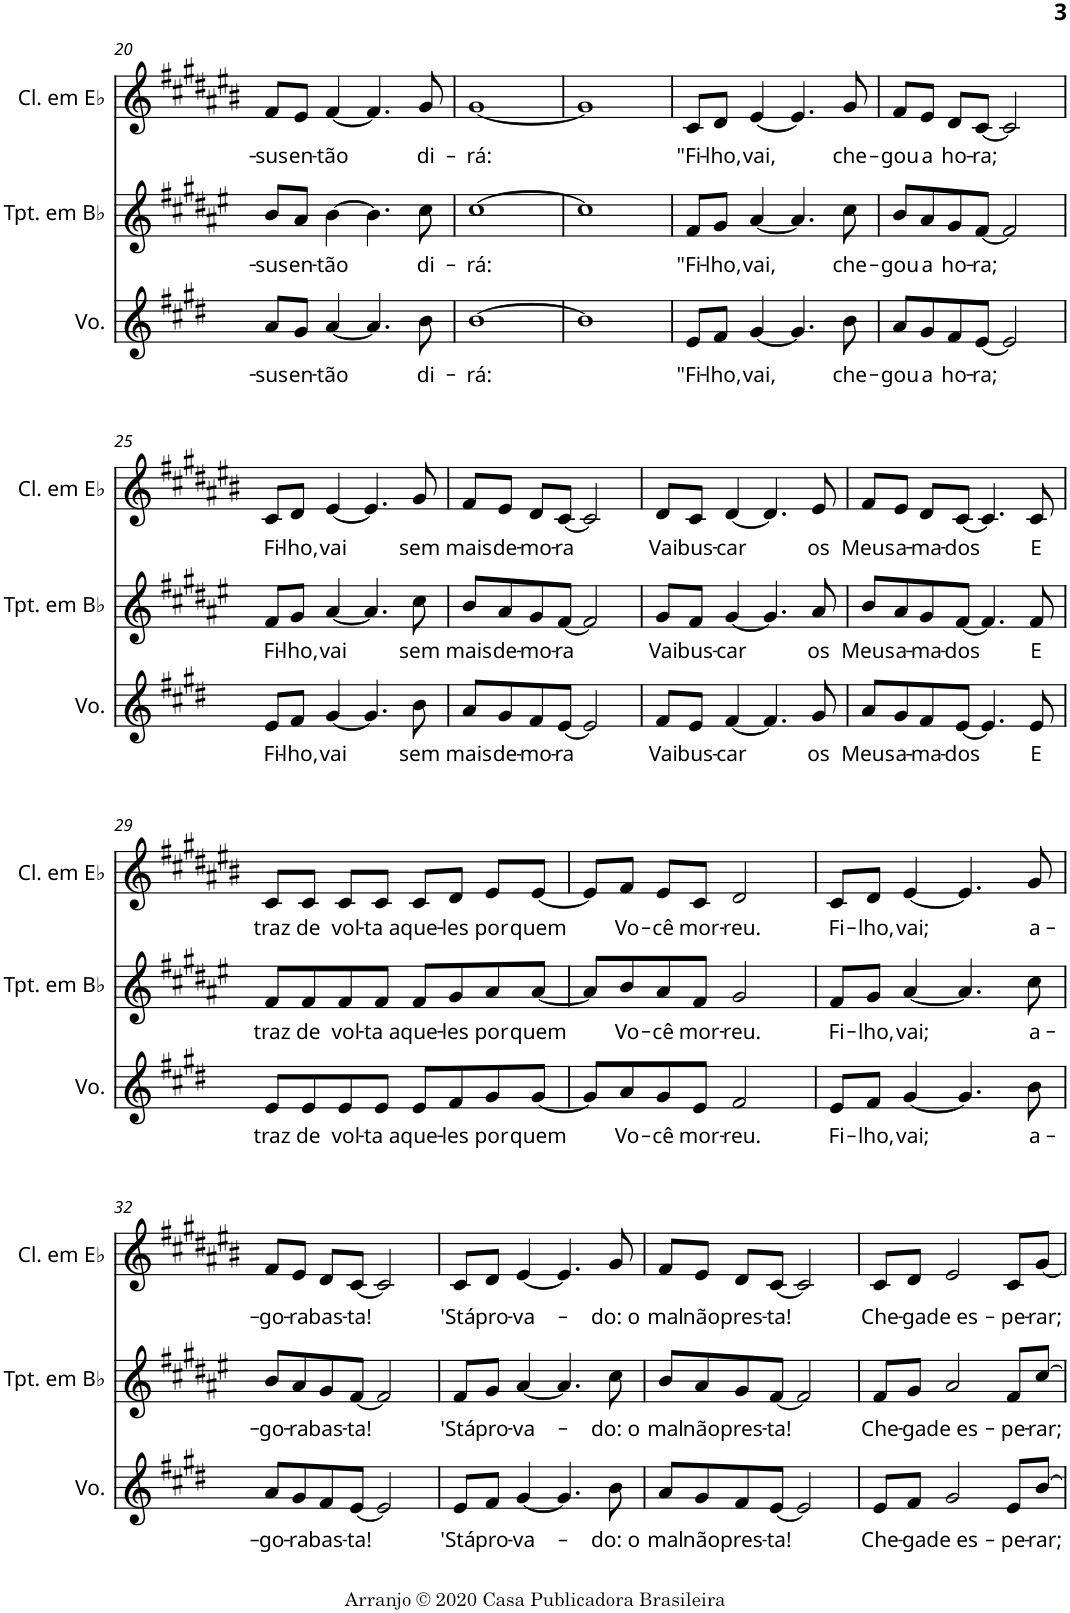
**kern	**text	**kern	**text	**kern	**text
*part3	*part3	*part2	*part2	*part1	*part1
*staff3	*staff3	*staff2	*staff2	*staff1	*staff1
*I"Voz	*	*I"Trompete em Bb	*	*I"Clarinete em Eb	*
*I'Vo.	*	*I'Tpt. em Bb	*	*I'Cl. em Eb	*
!!LO:PB:g=z
*clefG2	*	*clefG2	*	*clefG2	*
*	*	*Trd1c2	*	*Trd-2c-3	*
*k[f#c#g#d#]	*	*k[f#c#g#d#a#e#]	*	*k[f#c#g#d#a#e#b#]	*
*M4/4	*	*M4/4	*	*M4/4	*
=20	=20	=20	=20	=20	=20
!	!LO:LY:b	!	!LO:LY:b	!	!LO:LY:b
8a/L	-sus	8b/L	-sus	8f#/L	-sus
!	!LO:LY:b	!	!LO:LY:b	!	!LO:LY:b
8g#/J	en-	8a#/J	en-	8e#/J	en-
!	!LO:LY:b	!	!LO:LY:b	!	!LO:LY:b
[4a/	-tão	[4b\	-tão	[4f#/	-tão
4.a/]	.	4.b\]	.	4.f#/]	.
!	!LO:LY:b	!	!LO:LY:b	!	!LO:LY:b
8b\	di-	8cc#\	di-	8g#/	di-
=21	=21	=21	=21	=21	=21
!	!LO:LY:b	!	!LO:LY:b	!	!LO:LY:b
[1b	-rá:	[1cc#	-rá:	[1g#	-rá:
=22	=22	=22	=22	=22	=22
1b]	.	1cc#]	.	1g#]	.
=23	=23	=23	=23	=23	=23
!	!LO:LY:b	!	!LO:LY:b	!	!LO:LY:b
8e/L	"Fi-	8f#/L	"Fi-	8c#/L	"Fi-
!	!LO:LY:b	!	!LO:LY:b	!	!LO:LY:b
8f#/J	-lho,	8g#/J	-lho,	8d#/J	-lho,
!	!LO:LY:b	!	!LO:LY:b	!	!LO:LY:b
[4g#/	vai,	[4a#/	vai,	[4e#/	vai,
4.g#/]	.	4.a#/]	.	4.e#/]	.
!	!LO:LY:b	!	!LO:LY:b	!	!LO:LY:b
8b\	che-	8cc#\	che-	8g#/	che-
=24	=24	=24	=24	=24	=24
!	!LO:LY:b	!	!LO:LY:b	!	!LO:LY:b
8a/L	-gou	8b/L	-gou	8f#/L	-gou
!	!LO:LY:b	!	!LO:LY:b	!	!LO:LY:b
8g#/	a	8a#/	a	8e#/J	a
!	!LO:LY:b	!	!LO:LY:b	!	!LO:LY:b
8f#/	ho-	8g#/	ho-	8d#/L	ho-
!	!LO:LY:b	!	!LO:LY:b	!	!LO:LY:b
[8e/J	-ra;	[8f#/J	-ra;	[8c#/J	-ra;
2e/]	.	2f#/]	.	2c#/]	.
!!LO:LB:g=z
=25	=25	=25	=25	=25	=25
!	!LO:LY:b	!	!LO:LY:b	!	!LO:LY:b
8e/L	Fi-	8f#/L	Fi-	8c#/L	Fi-
!	!LO:LY:b	!	!LO:LY:b	!	!LO:LY:b
8f#/J	-lho,	8g#/J	-lho,	8d#/J	-lho,
!	!LO:LY:b	!	!LO:LY:b	!	!LO:LY:b
[4g#/	vai	[4a#/	vai	[4e#/	vai
4.g#/]	.	4.a#/]	.	4.e#/]	.
!	!LO:LY:b	!	!LO:LY:b	!	!LO:LY:b
8b\	sem	8cc#\	sem	8g#/	sem
=26	=26	=26	=26	=26	=26
!	!LO:LY:b	!	!LO:LY:b	!	!LO:LY:b
8a/L	mais	8b/L	mais	8f#/L	mais
!	!LO:LY:b	!	!LO:LY:b	!	!LO:LY:b
8g#/	de-	8a#/	de-	8e#/J	de-
!	!LO:LY:b	!	!LO:LY:b	!	!LO:LY:b
8f#/	-mo-	8g#/	-mo-	8d#/L	-mo-
!	!LO:LY:b	!	!LO:LY:b	!	!LO:LY:b
[8e/J	-ra	[8f#/J	-ra	[8c#/J	-ra
2e/]	.	2f#/]	.	2c#/]	.
=27	=27	=27	=27	=27	=27
!	!LO:LY:b	!	!LO:LY:b	!	!LO:LY:b
8f#/L	Vai	8g#/L	Vai	8d#/L	Vai
!	!LO:LY:b	!	!LO:LY:b	!	!LO:LY:b
8e/J	bus-	8f#/J	bus-	8c#/J	bus-
!	!LO:LY:b	!	!LO:LY:b	!	!LO:LY:b
[4f#/	-car	[4g#/	-car	[4d#/	-car
4.f#/]	.	4.g#/]	.	4.d#/]	.
!	!LO:LY:b	!	!LO:LY:b	!	!LO:LY:b
8g#/	os	8a#/	os	8e#/	os
=28	=28	=28	=28	=28	=28
!	!LO:LY:b	!	!LO:LY:b	!	!LO:LY:b
8a/L	Meus	8b/L	Meus	8f#/L	Meus
!	!LO:LY:b	!	!LO:LY:b	!	!LO:LY:b
8g#/	a-	8a#/	a-	8e#/J	a-
!	!LO:LY:b	!	!LO:LY:b	!	!LO:LY:b
8f#/	-ma-	8g#/	-ma-	8d#/L	-ma-
!	!LO:LY:b	!	!LO:LY:b	!	!LO:LY:b
[8e/J	-dos	[8f#/J	-dos	[8c#/J	-dos
4.e/]	.	4.f#/]	.	4.c#/]	.
!	!LO:LY:b	!	!LO:LY:b	!	!LO:LY:b
8e/	E	8f#/	E	8c#/	E
!!LO:LB:g=z
=29	=29	=29	=29	=29	=29
!	!LO:LY:b	!	!LO:LY:b	!	!LO:LY:b
8e/L	traz	8f#/L	traz	8c#/L	traz
!	!LO:LY:b	!	!LO:LY:b	!	!LO:LY:b
8e/	de	8f#/	de	8c#/J	de
!	!LO:LY:b	!	!LO:LY:b	!	!LO:LY:b
8e/	vol-	8f#/	vol-	8c#/L	vol-
!	!LO:LY:b	!	!LO:LY:b	!	!LO:LY:b
8e/J	-ta a	8f#/J	-ta a	8c#/J	-ta a
!	!LO:LY:b	!	!LO:LY:b	!	!LO:LY:b
8e/L	que-	8f#/L	que-	8c#/L	que-
!	!LO:LY:b	!	!LO:LY:b	!	!LO:LY:b
8f#/	-les	8g#/	-les	8d#/J	-les
!	!LO:LY:b	!	!LO:LY:b	!	!LO:LY:b
8g#/	por	8a#/	por	8e#/L	por
!	!LO:LY:b	!	!LO:LY:b	!	!LO:LY:b
[8g#/J	quem	[8a#/J	quem	[8e#/J	quem
=30	=30	=30	=30	=30	=30
8g#/L]	.	8a#/L]	.	8e#/L]	.
!	!LO:LY:b	!	!LO:LY:b	!	!LO:LY:b
8a/	Vo-	8b/	Vo-	8f#/J	Vo-
!	!LO:LY:b	!	!LO:LY:b	!	!LO:LY:b
8g#/	-cê	8a#/	-cê	8e#/L	-cê
!	!LO:LY:b	!	!LO:LY:b	!	!LO:LY:b
8e/J	mor-	8f#/J	mor-	8c#/J	mor-
!	!LO:LY:b	!	!LO:LY:b	!	!LO:LY:b
2f#/	-reu.	2g#/	-reu.	2d#/	-reu.
=31	=31	=31	=31	=31	=31
!	!LO:LY:b	!	!LO:LY:b	!	!LO:LY:b
8e/L	Fi-	8f#/L	Fi-	8c#/L	Fi-
!	!LO:LY:b	!	!LO:LY:b	!	!LO:LY:b
8f#/J	-lho,	8g#/J	-lho,	8d#/J	-lho,
!	!LO:LY:b	!	!LO:LY:b	!	!LO:LY:b
[4g#/	vai;	[4a#/	vai;	[4e#/	vai;
4.g#/]	.	4.a#/]	.	4.e#/]	.
!	!LO:LY:b	!	!LO:LY:b	!	!LO:LY:b
8b\	a-	8cc#\	a-	8g#/	a-
!!LO:LB:g=z
=32	=32	=32	=32	=32	=32
!	!LO:LY:b	!	!LO:LY:b	!	!LO:LY:b
8a/L	-go-	8b/L	-go-	8f#/L	-go-
!	!LO:LY:b	!	!LO:LY:b	!	!LO:LY:b
8g#/	-ra	8a#/	-ra	8e#/J	-ra
!	!LO:LY:b	!	!LO:LY:b	!	!LO:LY:b
8f#/	bas-	8g#/	bas-	8d#/L	bas-
!	!LO:LY:b	!	!LO:LY:b	!	!LO:LY:b
[8e/J	-ta!	[8f#/J	-ta!	[8c#/J	-ta!
2e/]	.	2f#/]	.	2c#/]	.
=33	=33	=33	=33	=33	=33
!	!LO:LY:b	!	!LO:LY:b	!	!LO:LY:b
8e/L	'Stá	8f#/L	'Stá	8c#/L	'Stá
!	!LO:LY:b	!	!LO:LY:b	!	!LO:LY:b
8f#/J	pro-	8g#/J	pro-	8d#/J	pro-
!	!LO:LY:b	!	!LO:LY:b	!	!LO:LY:b
[4g#/	-va-	[4a#/	-va-	[4e#/	-va-
4.g#/]	.	4.a#/]	.	4.e#/]	.
!	!LO:LY:b	!	!LO:LY:b	!	!LO:LY:b
8b\	-do: o	8cc#\	-do: o	8g#/	-do: o
=34	=34	=34	=34	=34	=34
!	!LO:LY:b	!	!LO:LY:b	!	!LO:LY:b
8a/L	mal	8b/L	mal	8f#/L	mal
!	!LO:LY:b	!	!LO:LY:b	!	!LO:LY:b
8g#/	não	8a#/	não	8e#/J	não
!	!LO:LY:b	!	!LO:LY:b	!	!LO:LY:b
8f#/	pres-	8g#/	pres-	8d#/L	pres-
!	!LO:LY:b	!	!LO:LY:b	!	!LO:LY:b
[8e/J	-ta!	[8f#/J	-ta!	[8c#/J	-ta!
2e/]	.	2f#/]	.	2c#/]	.
=35	=35	=35	=35	=35	=35
!	!LO:LY:b	!	!LO:LY:b	!	!LO:LY:b
8e/L	Che-	8f#/L	Che-	8c#/L	Che-
!	!LO:LY:b	!	!LO:LY:b	!	!LO:LY:b
8f#/J	-ga	8g#/J	-ga	8d#/J	-ga
!	!LO:LY:b	!	!LO:LY:b	!	!LO:LY:b
2g#/	de es-	2a#/	de es-	2e#/	de es-
!	!LO:LY:b	!	!LO:LY:b	!	!LO:LY:b
8e/L	-pe-	8f#/L	-pe-	8c#/L	-pe-
!	!LO:LY:b	!	!LO:LY:b	!	!LO:LY:b
[8b/J	-rar;	[8cc#/J	-rar;	[8g#/J	-rar;
=	=	=	=	=	=
*-	*-	*-	*-	*-	*-
